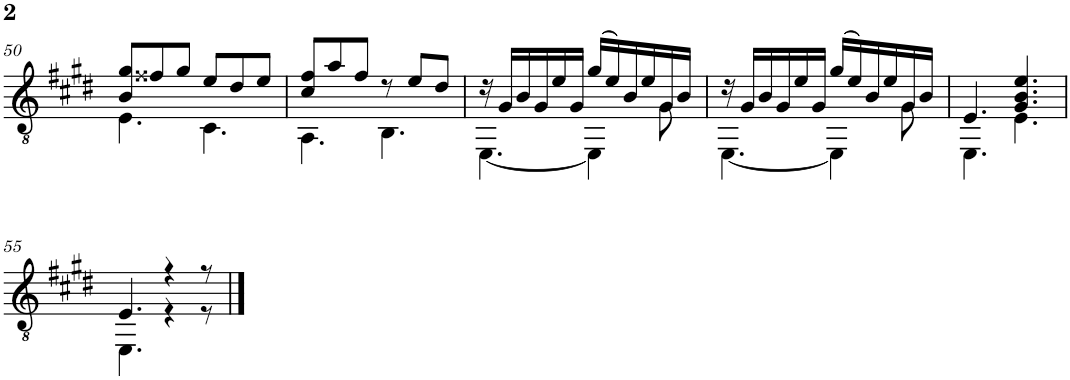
**kern
*part1
*staff1
*I"Classical Guitar
!!LO:PB:g=z
*clefGv2
*k[f#c#g#d#]
*E:
*M6/8
=50
*^
8B/ 8g#/L	4.E\
8f##X/	.
8g#/J	.
8e/L	4.C#\
8d#/	.
8e/J	.
=51	=51
8c#/ 8f#/L	4.AA\
8a/	.
8f#/J	.
8r	4.BB\
8e/L	.
8d#/J	.
=52	=52
16r	[4.EE\
16G#/LL	.
16B/	.
16G#/	.
16e/	.
16G#/JJ	.
(16g#/LL	4EE\]
16e/)	.
16B/	.
16e/	.
16G#/	8G#\
16B/JJ	.
=53	=53
16r	[4.EE\
16G#/LL	.
16B/	.
16G#/	.
16e/	.
16G#/JJ	.
(16g#/LL	4EE\]
16e/)	.
16B/	.
16e/	.
16G#/	8G#\
16B/JJ	.
=54	=54
4.E/	4.EE\
4.G#/ 4.B/ 4.e/	4.E\
!!LO:LB:g=z	!!
=55	=55
4.E/	4.EE\
4r	4r
8r	8r
*v	*v
==
*-
